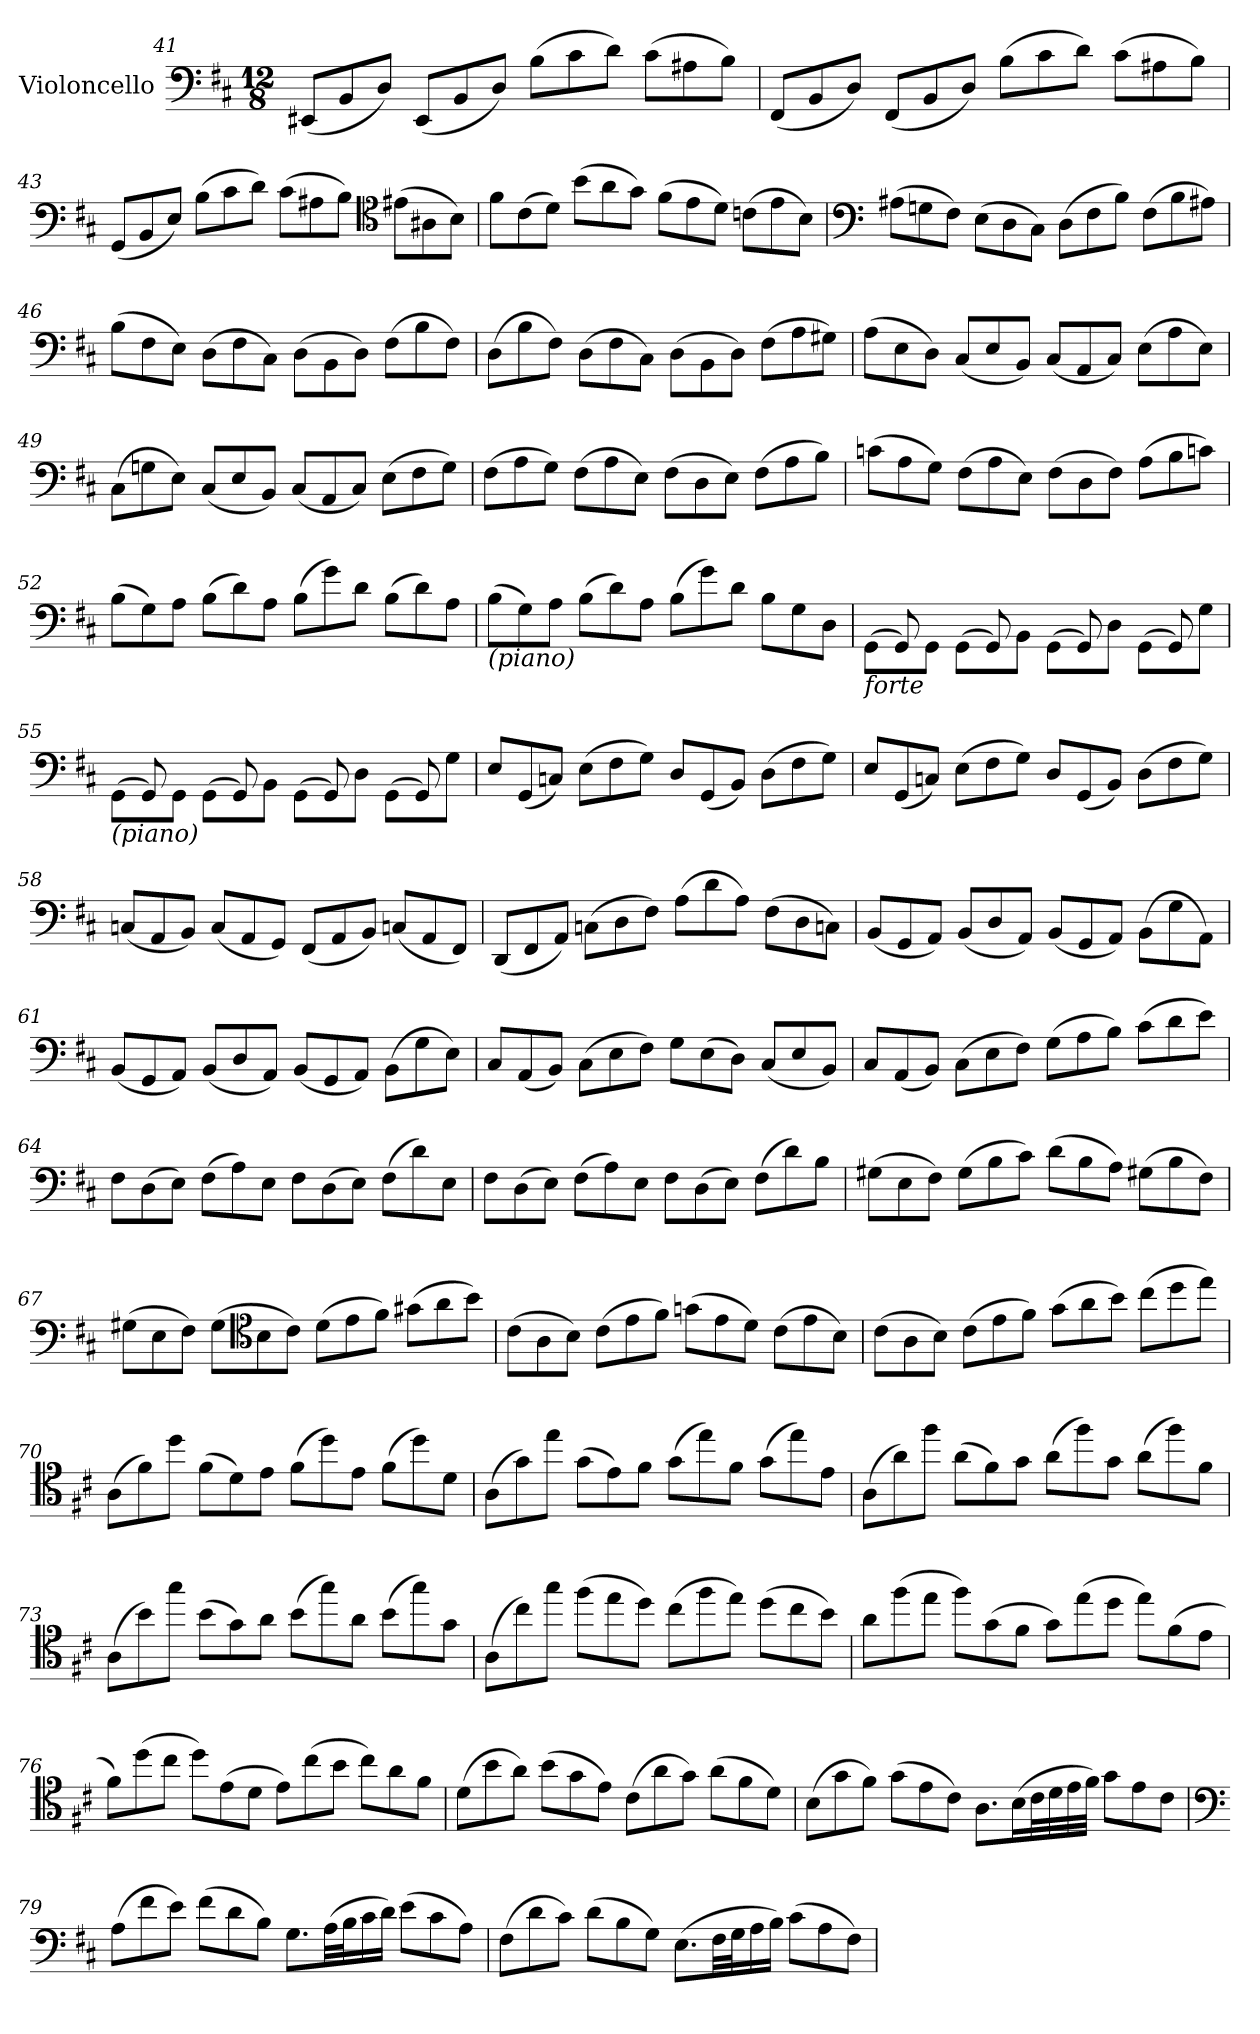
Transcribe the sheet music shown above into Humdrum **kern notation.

**kern
*part1
*staff1
*I"Violoncello
*I'Vc.
!!LO:LB:g=z
*clefF4
*k[f#c#]
*M12/8
=41
(8EE#X/L
8BB/
8D/J)
(8EE#/L
8BB/
8D/J)
(8B\L
8c#\
8d\J)
(8c#\L
8A#X\
8B\J)
=42
(8FF#/L
8BB/
8D/J)
(8FF#/L
8BB/
8D/J)
(8B\L
8c#\
8d\J)
(8c#\L
8A#X\
8B\J)
=43
(8GG/L
8BB/
8E/J)
(8B\L
8c#\
8d\J)
(8c#\L
8A#X\
8B\J)
*clefC4
(8e#X\L
8A#X\
8B\J)
=44
8f#\L
(8c#\
8d\J)
(8b\L
8a\
8g\J)
(8f#\L
8e\
8d\J)
(8cn\L
8e\
8B\J)
!!LO:LB:g=z
=45
*clefF4
(8A#X\L
8Gn\
8F#\J)
(8E\L
8D\
8C#\J)
(8D\L
8F#\
8B\J)
(8F#\L
8B\
8A#X\J)
=46
(8B\L
8F#\
8E\J)
(8D\L
8F#\
8C#\J)
(8D\L
8BB\
8D\J)
(8F#\L
8B\
8F#\J)
=47
(8D\L
8B\
8F#\J)
(8D\L
8F#\
8C#\J)
(8D\L
8BB\
8D\J)
(8F#\L
8A\
8G#X\J)
=48
(8A\L
8E\
8D\J)
(8C#/L
8E/
8BB/J)
(8C#/L
8AA/
8C#/J)
(8E\L
8A\
8E\J)
!!LO:PB:g=z
=49
(8C#\L
8Gn\
8E\J)
(8C#/L
8E/
8BB/J)
(8C#/L
8AA/
8C#/J)
(8E\L
8F#\
8G\J)
=50
(8F#\L
8A\
8G\J)
(8F#\L
8A\
8E\J)
(8F#\L
8D\
8E\J)
(8F#\L
8A\
8B\J)
=51
(8cn\L
8A\
8G\J)
(8F#\L
8A\
8E\J)
(8F#\L
8D\
8F#\J)
(8A\L
8B\
8cn\J)
=52
(8B\L
8G\)
8A\J
(8B\L
8d\)
8A\J
(8B\L
8g\)
8d\J
(8B\L
8d\)
8A\J
!!LO:LB:g=z
=53
!LO:TX:b:i:t=(piano)
(8B\L
8G\)
8A\J
(8B\L
8d\)
8A\J
(8B\L
8g\)
8d\J
8B\L
8G\
8D\J
=54
*^
!LO:TX:b:i:t=forte	!
(>8GG\L	8rAAAyy
8GG\yy)	8GG/
8GG\J	4rAAAyy
(>8GG\L	.
8GG\yy)	8GG/
8BB\J	4rAAAyy
(>8GG\L	.
8GG\yy)	8GG/
8D\J	4rAAAyy
(>8GG\L	.
8GG\yy)	8GG/
8G\J	8rAAAyy
=55	=55
!LO:TX:b:i:t=(piano)	!
(>8GG\L	8rAAAyy
8GG\yy)	8GG/
8GG\J	4rAAAyy
(>8GG\L	.
8GG\yy)	8GG/
8BB\J	4rAAAyy
(>8GG\L	.
8GG\yy)	8GG/
8D\J	4rAAAyy
(>8GG\L	.
8GG\yy)	8GG/
8G\J	8rAAAyy
!!LO:LB:g=z	!!
=56	=56
!LO:TX:b:i:t=(forte)	!
*v	*v
8E/L
(8GG/
8Cn/J)
(8E\L
8F#\
8G\J)
8D/L
(8GG/
8BB/J)
(8D\L
8F#\
8G\J)
=57
8E/L
(8GG/
8Cn/J)
(8E\L
8F#\
8G\J)
8D/L
(8GG/
8BB/J)
(8D\L
8F#\
8G\J)
=58
(8Cn/L
8AA/
8BB/J)
(8C/L
8AA/
8GG/J)
(8FF#/L
8AA/
8BB/J)
(8Cn/L
8AA/
8FF#/J)
!!LO:LB:g=z
=59
(8DD/L
8FF#/
8AA/J)
(8Cn\L
8D\
8F#\J)
(8A\L
8d\
8A\J)
(8F#\L
8D\
8Cn\J)
=60
(8BB/L
8GG/
8AA/J)
(8BB/L
8D/
8AA/J)
(8BB/L
8GG/
8AA/J)
(8BB\L
8G\
8AA\J)
=61
(8BB/L
8GG/
8AA/J)
(8BB/L
8D/
8AA/J)
(8BB/L
8GG/
8AA/J)
(8BB\L
8G\
8E\J)
!!LO:LB:g=z
=62
8C#/L
(8AA/
8BB/J)
(8C#\L
8E\
8F#\J)
8G\L
(8E\
8D\J)
(8C#/L
8E/
8BB/J)
=63
8C#/L
(8AA/
8BB/J)
(8C#\L
8E\
8F#\J)
(8G\L
8A\
8B\J)
(8c#\L
8d\
8e\J)
=64
8F#\L
(8D\
8E\J)
(8F#\L
8A\)
8E\J
8F#\L
(8D\
8E\J)
(8F#\L
8d\)
8E\J
!!LO:LB:g=z
=65
8F#\L
(8D\
8E\J)
(8F#\L
8A\)
8E\J
8F#\L
(8D\
8E\J)
(8F#\L
8d\)
8B\J
=66
(8G#X\L
8E\
8F#\J)
(8G#\L
8B\
8c#\J)
(8d\L
8B\
8A\J)
(8G#X\L
8B\
8F#\J)
=67
(8G#X\L
8E\
8F#\J)
(8G#\L
*clefC4
8B\
8c#\J)
(8d\L
8e\
8f#\J)
(8g#X\L
8a\
8b\J)
!!LO:LB:g=z
=68
(8c#\L
8A\
8B\J)
(8c#\L
8e\
8f#\J)
(8gn\L
8e\
8d\J)
(8c#\L
8e\
8B\J)
=69
(8c#\L
8A\
8B\J)
(8c#\L
8e\
8f#\J)
(8g\L
8a\
8b\J)
(8cc#\L
8dd\
8ee\J)
=70
(8A\L
8f#\)
8dd\J
(8f#\L
8d\)
8e\J
(8f#\L
8dd\)
8e\J
(8f#\L
8dd\)
8d\J
!!LO:LB:g=z
=71
(8A\L
8g\)
8ee\J
(8g\L
8e\)
8f#\J
(8g\L
8ee\)
8f#\J
(8g\L
8ee\)
8e\J
=72
(8A\L
8a\)
8ff#\J
(8a\L
8f#\)
8g\J
(8a\L
8ff#\)
8g\J
(8a\L
8ff#\)
8f#\J
=73
(8A\L
8b\)
8gg\J
(8b\L
8g\)
8a\J
(8b\L
8gg\)
8a\J
(8b\L
8gg\)
8g\J
!!LO:LB:g=z
=74
(8A\L
8cc#\)
8gg\J
(8ff#\L
8ee\
8dd\J)
(8cc#\L
8ff#\
8ee\J)
(8dd\L
8cc#\
8b\J)
=75
8a\L
(8ff#\
8ee\J
8ff#\L)
(8g\
8f#\J
8g\L)
(8ee\
8dd\J
8ee\L)
(8f#\
8e\J
=76
8f#\L)
(8dd\
8cc#\J
8dd\L)
(8e\
8d\J
8e\L)
(8cc#\
8b\J
8cc#\L)
8a\
8f#\J
!!LO:LB:g=z
=77
(8d\L
8b\
8a\J)
(8b\L
8g\
8e\J)
(8c#\L
8a\
8g\J)
(8a\L
8f#\
8d\J)
=78
(8B\L
8g\
8f#\J)
(8g\L
8e\
8c#\J)
8.A\L
(16B\L
32c#\L
32d\
32e\
32f#\JJJ)
8g\L
8e\
8c#\J
=79
*clefF4
(8A\L
8f#\
8e\J)
(8f#\L
8d\
8B\J)
8.G\L
(32A\LL
32B\J
16c#\
16d\JJ)
(8e\L
8c#\
8A\J)
!!LO:PB:g=z
=80
(8F#\L
8d\
8c#\J)
(8d\L
8B\
8G\J)
(8.E\L
32F#\LL
32G\J
16A\
16B\JJ)
(8c#\L
8A\
8F#\J)
=
*-
